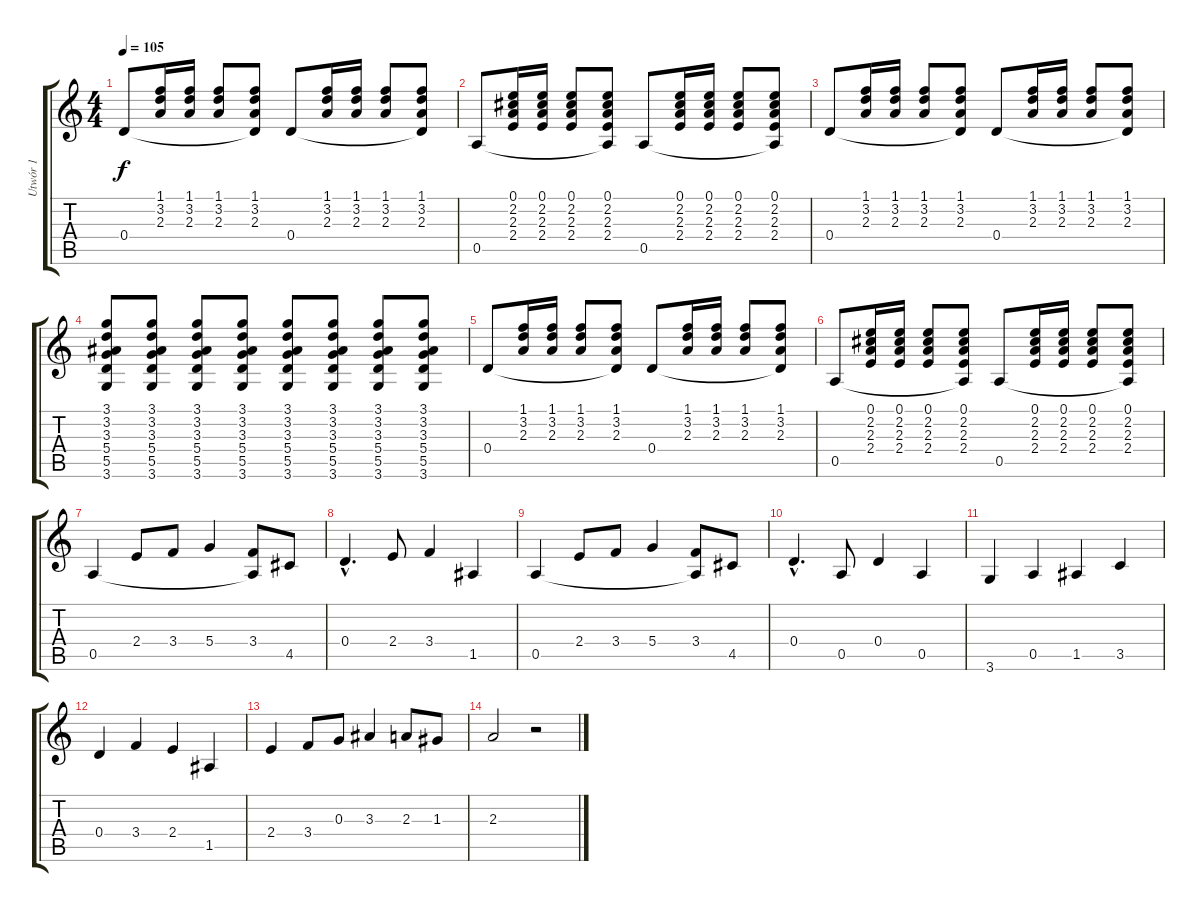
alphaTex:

\track ("Utwór 1" "Utwór 1") {instrument acousticguitarnylon}
\staff {score tabs}
\tuning (E4 B3 G3 D3 A2 E2) {hide}
\ts (4 4)
\tempo 105
\clef g2
\ks c
0.4.8{dy f} (1.1 3.2 2.3).16 (1.1 3.2 2.3).16 (1.1 3.2 2.3).8 (1.1 3.2 2.3 0.4{t}).8 0.4.8 (1.1 3.2 2.3).16 (1.1 3.2 2.3).16 (1.1 3.2 2.3).8 (1.1 3.2 2.3 0.4{t}).8 |
0.5.8 (0.1 2.2 2.3 2.4).16 (0.1 2.2 2.3 2.4).16 (0.1 2.2 2.3 2.4).8 (0.1 2.2 2.3 2.4 0.5{t}).8 0.5.8 (0.1 2.2 2.3 2.4).16 (0.1 2.2 2.3 2.4).16 (0.1 2.2 2.3 2.4).8 (0.1 2.2 2.3 2.4 0.5{t}).8 |
0.4.8 (1.1 3.2 2.3).16 (1.1 3.2 2.3).16 (1.1 3.2 2.3).8 (1.1 3.2 2.3 0.4{t}).8 0.4.8 (1.1 3.2 2.3).16 (1.1 3.2 2.3).16 (1.1 3.2 2.3).8 (1.1 3.2 2.3 0.4{t}).8 |
(3.1 3.2 3.3 5.4 5.5 3.6).8 (3.1 3.2 3.3 5.4 5.5 3.6).8 (3.1 3.2 3.3 5.4 5.5 3.6).8 (3.1 3.2 3.3 5.4 5.5 3.6).8 (3.1 3.2 3.3 5.4 5.5 3.6).8 (3.1 3.2 3.3 5.4 5.5 3.6).8 (3.1 3.2 3.3 5.4 5.5 3.6).8 (3.1 3.2 3.3 5.4 5.5 3.6).8 |
0.4.8 (1.1 3.2 2.3).16 (1.1 3.2 2.3).16 (1.1 3.2 2.3).8 (1.1 3.2 2.3 0.4{t}).8 0.4.8 (1.1 3.2 2.3).16 (1.1 3.2 2.3).16 (1.1 3.2 2.3).8 (1.1 3.2 2.3 0.4{t}).8 |
0.5.8 (0.1 2.2 2.3 2.4).16 (0.1 2.2 2.3 2.4).16 (0.1 2.2 2.3 2.4).8 (0.1 2.2 2.3 2.4 0.5{t}).8 0.5.8 (0.1 2.2 2.3 2.4).16 (0.1 2.2 2.3 2.4).16 (0.1 2.2 2.3 2.4).8 (0.1 2.2 2.3 2.4 0.5{t}).8 |
0.5.4 2.4.8 3.4.8 5.4.4 (3.4 0.5{t}).8 4.5.8 |
0.4{hac}.4{d} 2.4.8 3.4.4 1.5.4 |
0.5.4 2.4.8 3.4.8 5.4.4 (3.4 0.5{t}).8 4.5.8 |
0.4{hac}.4{d} 0.5.8 0.4.4 0.5.4 |
3.6.4 0.5.4 1.5.4 3.5.4 |
0.4.4 3.4.4 2.4.4 1.5.4 |
2.4.4 3.4.8 0.3.8 3.3.4 2.3.8 1.3.8 |
2.3.2 r.2
